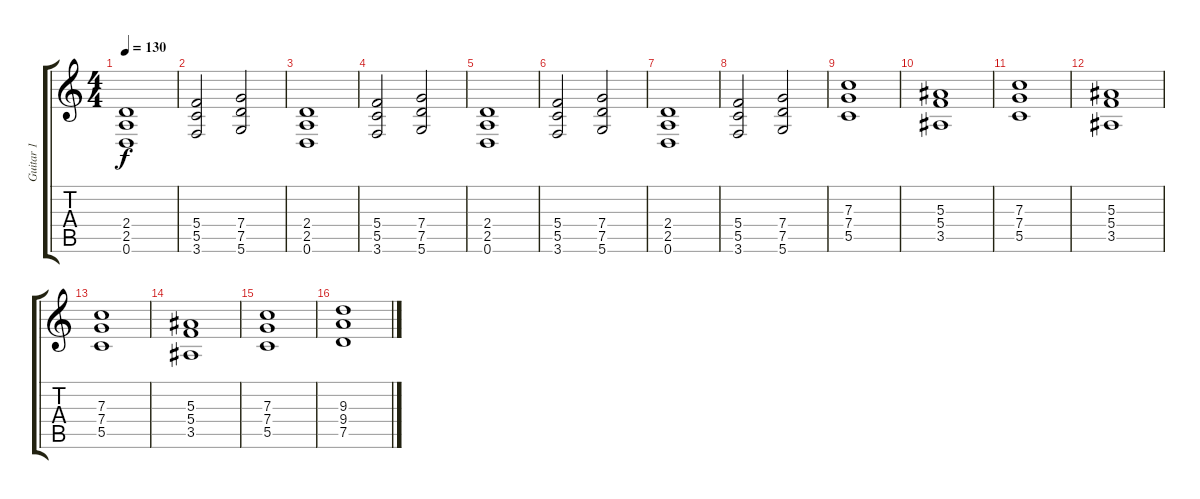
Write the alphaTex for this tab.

\track ("Guitar 1" "Guitar 1") {instrument distortionguitar}
\staff {score tabs}
\tuning (D4 A3 F3 C3 G2 D2) {hide}
\ts (4 4)
\tempo 130
\clef g2
\ks c
(2.4 2.5 0.6).1{dy f} |
(5.4 5.5 3.6).2 (7.4 7.5 5.6).2 |
(2.4 2.5 0.6).1 |
(5.4 5.5 3.6).2 (7.4 7.5 5.6).2 |
(2.4 2.5 0.6).1 |
(5.4 5.5 3.6).2 (7.4 7.5 5.6).2 |
(2.4 2.5 0.6).1 |
(5.4 5.5 3.6).2 (7.4 7.5 5.6).2 |
(7.3 7.4 5.5).1 |
(5.3 5.4 3.5).1 |
(7.3 7.4 5.5).1 |
(5.3 5.4 3.5).1 |
(7.3 7.4 5.5).1 |
(5.3 5.4 3.5).1 |
(7.3 7.4 5.5).1 |
(9.3 9.4 7.5).1
